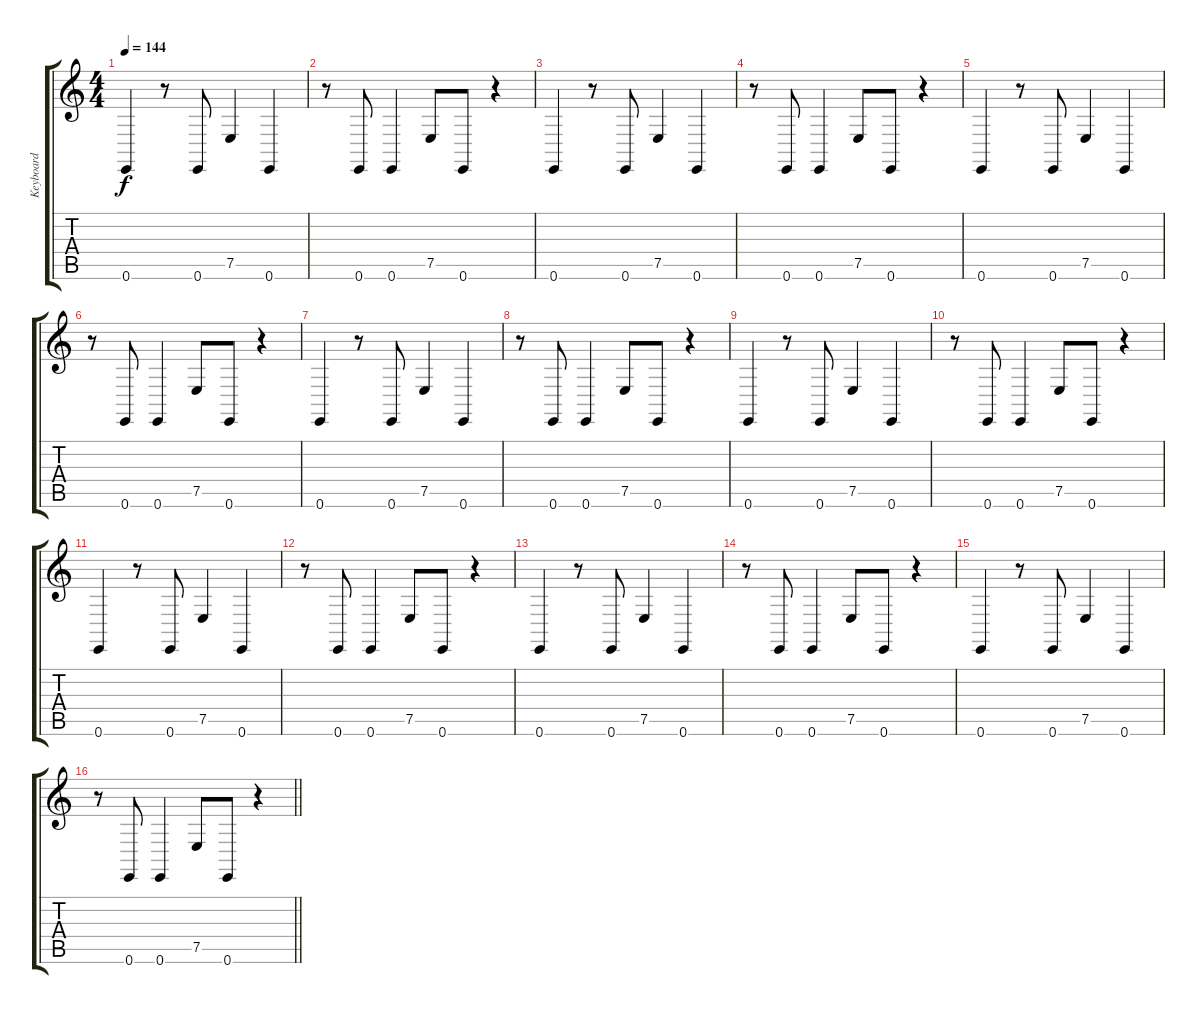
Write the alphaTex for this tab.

\track ("Keyboard" "Keyboard") {instrument percussiveorgan}
\staff {score tabs}
\tuning (E4 B3 G3 D3 A2 E2) {hide}
\ts (4 4)
\tempo 144
\clef g2
\ks c
0.6.4{dy f} r.8 0.6.8 7.5.4 0.6.4 |
r.8 0.6.8 0.6.4 7.5.8 0.6.8 r.4 |
0.6.4 r.8 0.6.8 7.5.4 0.6.4 |
r.8 0.6.8 0.6.4 7.5.8 0.6.8 r.4 |
0.6.4 r.8 0.6.8 7.5.4 0.6.4 |
r.8 0.6.8 0.6.4 7.5.8 0.6.8 r.4 |
0.6.4 r.8 0.6.8 7.5.4 0.6.4 |
r.8 0.6.8 0.6.4 7.5.8 0.6.8 r.4 |
0.6.4 r.8 0.6.8 7.5.4 0.6.4 |
r.8 0.6.8 0.6.4 7.5.8 0.6.8 r.4 |
0.6.4 r.8 0.6.8 7.5.4 0.6.4 |
r.8 0.6.8 0.6.4 7.5.8 0.6.8 r.4 |
0.6.4 r.8 0.6.8 7.5.4 0.6.4 |
r.8 0.6.8 0.6.4 7.5.8 0.6.8 r.4 |
0.6.4 r.8 0.6.8 7.5.4 0.6.4 |
\barLineRight lightlight
r.8 0.6.8 0.6.4 7.5.8 0.6.8 r.4
